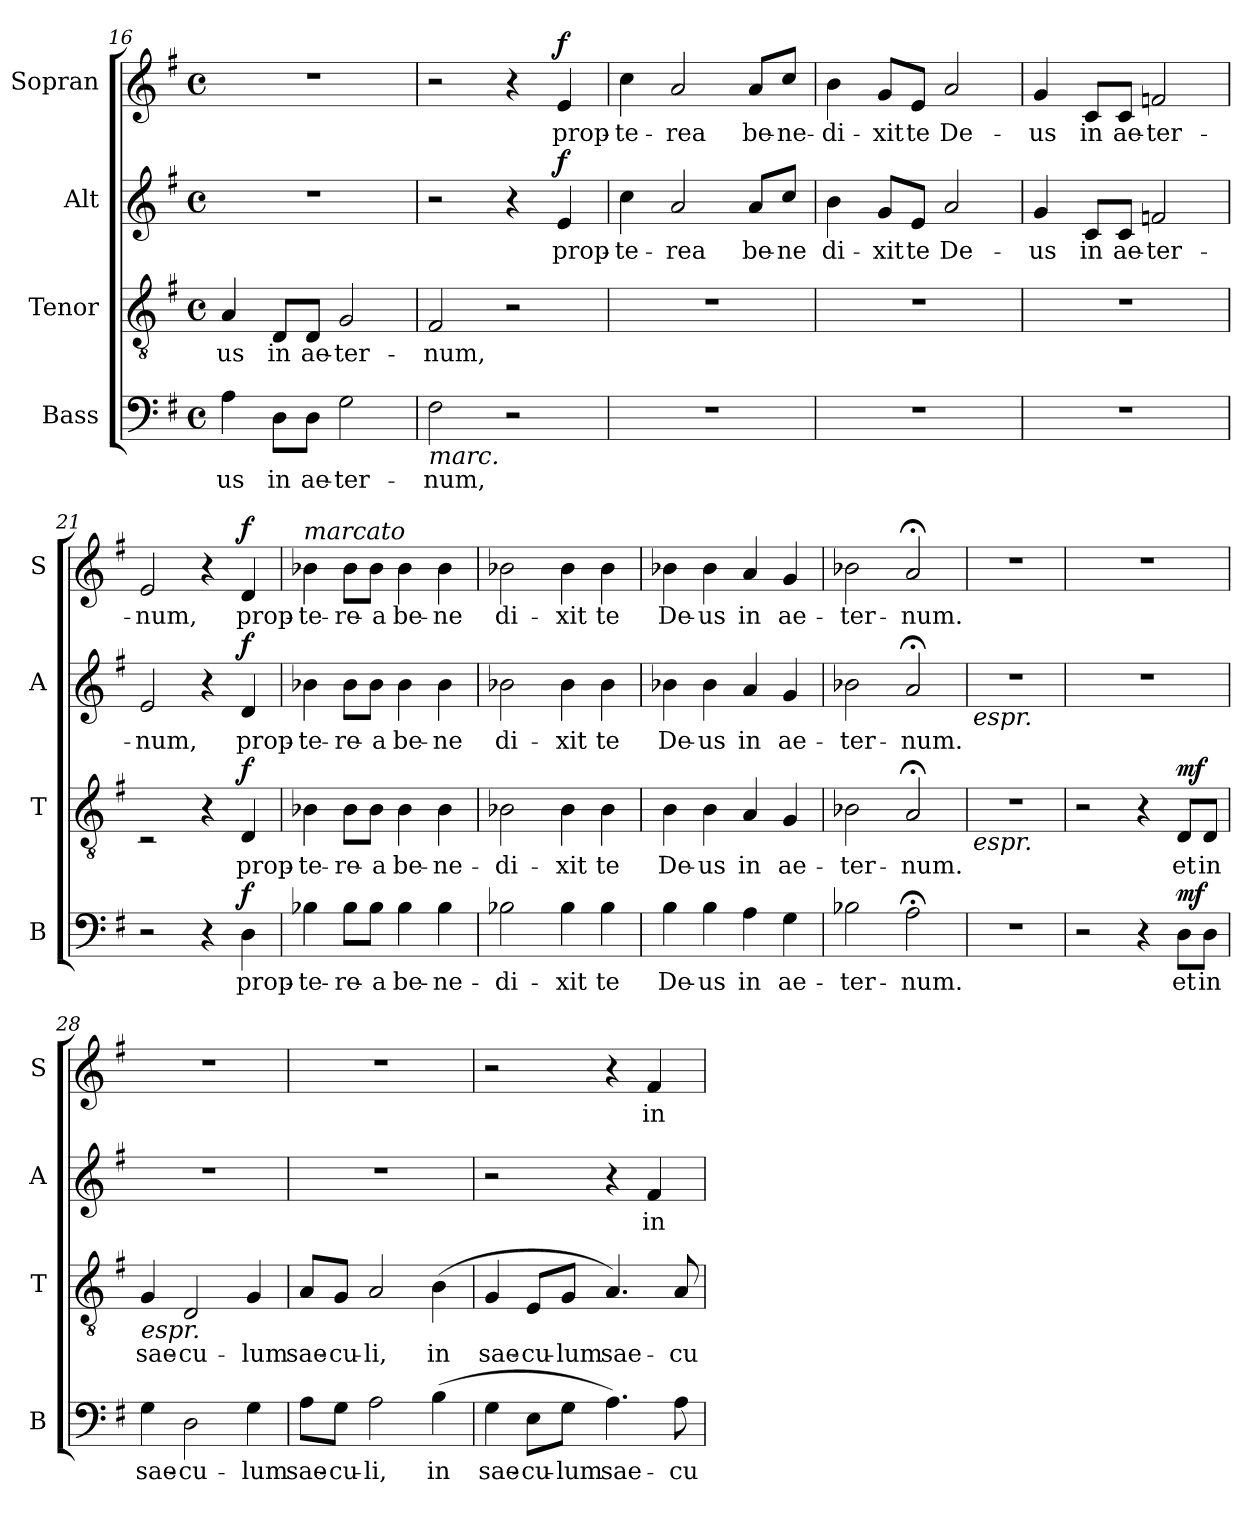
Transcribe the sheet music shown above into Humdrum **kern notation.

**kern	**text	**dynam	**kern	**text	**dynam	**kern	**text	**dynam	**kern	**text	**dynam
*part4	*part4	*part4	*part3	*part3	*part3	*part2	*part2	*part2	*part1	*part1	*part1
*staff4	*staff4	*staff4	*staff3	*staff3	*staff3	*staff2	*staff2	*staff2	*staff1	*staff1	*staff1
*I"Bass	*	*	*I"Tenor	*	*	*I"Alt	*	*	*I"Sopran	*	*
*I'B	*	*	*I'T	*	*	*I'A	*	*	*I'S	*	*
*clefF4	*	*	*clefGv2	*	*	*clefG2	*	*	*clefG2	*	*
*k[f#]	*	*	*k[f#]	*	*	*k[f#]	*	*	*k[f#]	*	*
*G:	*	*	*G:	*	*	*G:	*	*	*G:	*	*
*M4/4	*	*	*M4/4	*	*	*M4/4	*	*	*M4/4	*	*
*met(c)	*	*	*met(c)	*	*	*met(c)	*	*	*met(c)	*	*
=16	=16	=16	=16	=16	=16	=16	=16	=16	=16	=16	=16
!	!LO:LY:b	!	!	!LO:LY:b	!	!	!	!	!	!	!
4A\	-us	.	4A/	-us	.	1r	.	.	1r	.	.
!	!LO:LY:b	!	!	!LO:LY:b	!	!	!	!	!	!	!
8D\L	in	.	8D/L	in	.	.	.	.	.	.	.
!	!LO:LY:b	!	!	!LO:LY:b	!	!	!	!	!	!	!
8D\J	ae-	.	8D/J	ae-	.	.	.	.	.	.	.
!	!LO:LY:b	!	!	!LO:LY:b	!	!	!	!	!	!	!
2G\	-ter-	.	2G/	-ter-	.	.	.	.	.	.	.
=17	=17	=17	=17	=17	=17	=17	=17	=17	=17	=17	=17
!LO:TX:b:i:t=marc.	!	!	!	!	!	!	!	!	!	!	!
!	!LO:LY:b	!	!	!LO:LY:b	!	!	!	!	!	!	!
2F#\	-num,	.	2F#/	-num,	.	2r	.	.	2r	.	.
2r	.	.	2r	.	.	4r	.	.	4r	.	.
!	!	!	!	!	!	!	!LO:LY:b	!LO:DY:a	!	!LO:LY:b	!LO:DY:a
.	.	.	.	.	.	4e/	prop-	f	4e/	prop-	f
!!LO:LB:g=z
=18	=18	=18	=18	=18	=18	=18	=18	=18	=18	=18	=18
!	!	!	!	!	!	!	!LO:LY:b	!	!	!LO:LY:b	!
1r	.	.	1r	.	.	4cc\	-te-	.	4cc\	-te-	.
!	!	!	!	!	!	!	!LO:LY:b	!	!	!LO:LY:b	!
.	.	.	.	.	.	2a/	-rea	.	2a/	-rea	.
!	!	!	!	!	!	!	!LO:LY:b	!	!	!LO:LY:b	!
.	.	.	.	.	.	8a/L	be-	.	8a/L	be-	.
!	!	!	!	!	!	!	!LO:LY:b	!	!	!LO:LY:b	!
.	.	.	.	.	.	8cc/J	-ne	.	8cc/J	-ne-	.
=19	=19	=19	=19	=19	=19	=19	=19	=19	=19	=19	=19
!	!	!	!	!	!	!	!LO:LY:b	!	!	!LO:LY:b	!
1r	.	.	1r	.	.	4b\	di-	.	4b\	-di-	.
!	!	!	!	!	!	!	!LO:LY:b	!	!	!LO:LY:b	!
.	.	.	.	.	.	8g/L	-xit	.	8g/L	-xit	.
!	!	!	!	!	!	!	!LO:LY:b	!	!	!LO:LY:b	!
.	.	.	.	.	.	8e/J	te	.	8e/J	te	.
!	!	!	!	!	!	!	!LO:LY:b	!	!	!LO:LY:b	!
.	.	.	.	.	.	2a/	De-	.	2a/	De-	.
=20	=20	=20	=20	=20	=20	=20	=20	=20	=20	=20	=20
!	!	!	!	!	!	!	!LO:LY:b	!	!	!LO:LY:b	!
1r	.	.	1r	.	.	4g/	-us	.	4g/	-us	.
!	!	!	!	!	!	!	!LO:LY:b	!	!	!LO:LY:b	!
.	.	.	.	.	.	8c/L	in	.	8c/L	in	.
!	!	!	!	!	!	!	!LO:LY:b	!	!	!LO:LY:b	!
.	.	.	.	.	.	8c/J	ae-	.	8c/J	ae-	.
!	!	!	!	!	!	!	!LO:LY:b	!	!	!LO:LY:b	!
.	.	.	.	.	.	2fn/	-ter-	.	2fn/	-ter-	.
=21	=21	=21	=21	=21	=21	=21	=21	=21	=21	=21	=21
!	!	!	!	!	!	!	!LO:LY:b	!	!	!LO:LY:b	!
2r	.	.	2rC	.	.	2e/	-num,	.	2e/	-num,	.
4r	.	.	4r	.	.	4r	.	.	4r	.	.
!	!LO:LY:b	!LO:DY:a	!	!LO:LY:b	!LO:DY:a	!	!LO:LY:b	!LO:DY:a	!	!LO:LY:b	!LO:DY:a
4D\	prop-	f	4D/	prop-	f	4d/	prop-	f	4d/	prop-	f
=22	=22	=22	=22	=22	=22	=22	=22	=22	=22	=22	=22
!	!	!	!	!	!	!	!	!	!LO:TX:a:i:t=marcato	!	!
!	!LO:LY:b	!	!	!LO:LY:b	!	!	!LO:LY:b	!	!	!LO:LY:b	!
4B-X\	-te-	.	4B-X\	-te-	.	4b-X\	-te-	.	4b-X\	-te-	.
!	!LO:LY:b	!	!	!LO:LY:b	!	!	!LO:LY:b	!	!	!LO:LY:b	!
8B-\L	-re-	.	8B-\L	-re-	.	8b-\L	-re-	.	8b-\L	-re-	.
!	!LO:LY:b	!	!	!LO:LY:b	!	!	!LO:LY:b	!	!	!LO:LY:b	!
8B-\J	-a	.	8B-\J	-a	.	8b-\J	-a	.	8b-\J	-a	.
!	!LO:LY:b	!	!	!LO:LY:b	!	!	!LO:LY:b	!	!	!LO:LY:b	!
4B-\	be-	.	4B-\	be-	.	4b-\	be-	.	4b-\	be-	.
!	!LO:LY:b	!	!	!LO:LY:b	!	!	!LO:LY:b	!	!	!LO:LY:b	!
4B-\	-ne-	.	4B-\	-ne-	.	4b-\	-ne	.	4b-\	-ne	.
!!LO:PB:g=z
=23	=23	=23	=23	=23	=23	=23	=23	=23	=23	=23	=23
!	!LO:LY:b	!	!	!LO:LY:b	!	!	!LO:LY:b	!	!	!LO:LY:b	!
2B-X\	-di-	.	2B-X\	-di-	.	2b-X\	di-	.	2b-X\	di-	.
!	!LO:LY:b	!	!	!LO:LY:b	!	!	!LO:LY:b	!	!	!LO:LY:b	!
4B-\	-xit	.	4B-\	-xit	.	4b-\	-xit	.	4b-\	-xit	.
!	!LO:LY:b	!	!	!LO:LY:b	!	!	!LO:LY:b	!	!	!LO:LY:b	!
4B-\	te	.	4B-\	te	.	4b-\	te	.	4b-\	te	.
=24	=24	=24	=24	=24	=24	=24	=24	=24	=24	=24	=24
!	!LO:LY:b	!	!	!LO:LY:b	!	!	!LO:LY:b	!	!	!LO:LY:b	!
4B\	De-	.	4B\	De-	.	4b-X\	De-	.	4b-X\	De-	.
!	!LO:LY:b	!	!	!LO:LY:b	!	!	!LO:LY:b	!	!	!LO:LY:b	!
4B\	-us	.	4B\	-us	.	4b-\	-us	.	4b-\	-us	.
!	!LO:LY:b	!	!	!LO:LY:b	!	!	!LO:LY:b	!	!	!LO:LY:b	!
4A\	in	.	4A/	in	.	4a/	in	.	4a/	in	.
!	!LO:LY:b	!	!	!LO:LY:b	!	!	!LO:LY:b	!	!	!LO:LY:b	!
4G\	ae-	.	4G/	ae-	.	4g/	ae-	.	4g/	ae-	.
=25	=25	=25	=25	=25	=25	=25	=25	=25	=25	=25	=25
!	!LO:LY:b	!	!	!LO:LY:b	!	!	!LO:LY:b	!	!	!LO:LY:b	!
2B-X\	-ter-	.	2B-X\	-ter-	.	2b-X\	-ter-	.	2b-X\	-ter-	.
!	!LO:LY:b	!	!	!LO:LY:b	!	!	!LO:LY:b	!	!	!LO:LY:b	!
2A;<\	-num.	.	2A;</	-num.	.	2a;</	-num.	.	2a;</	-num.	.
=26	=26	=26	=26	=26	=26	=26	=26	=26	=26	=26	=26
!	!	!	!	!	!	!LO:TX:b:i:t=espr.	!	!	!	!	!
!	!	!	!LO:TX:b:i:t=espr.	!	!	!	!	!	!	!	!
1r	.	.	1r	.	.	1r	.	.	1r	.	.
=27	=27	=27	=27	=27	=27	=27	=27	=27	=27	=27	=27
2r	.	.	2r	.	.	1r	.	.	1r	.	.
4r	.	.	4r	.	.	.	.	.	.	.	.
!	!LO:LY:b	!LO:DY:a	!	!LO:LY:b	!LO:DY:a	!	!	!	!	!	!
8D\L	et	mf	8D/L	et	mf	.	.	.	.	.	.
!	!LO:LY:b	!	!	!LO:LY:b	!	!	!	!	!	!	!
8D\J	in	.	8D/J	in	.	.	.	.	.	.	.
=28	=28	=28	=28	=28	=28	=28	=28	=28	=28	=28	=28
!	!	!	!LO:TX:b:i:t=espr.	!	!	!	!	!	!	!	!
!	!LO:LY:b	!	!	!LO:LY:b	!	!	!	!	!	!	!
4G\	sae-	.	4G/	sae-	.	1r	.	.	1r	.	.
!	!LO:LY:b	!	!	!LO:LY:b	!	!	!	!	!	!	!
2D\	-cu-	.	2D/	-cu-	.	.	.	.	.	.	.
!	!LO:LY:b	!	!	!LO:LY:b	!	!	!	!	!	!	!
4G\	-lum	.	4G/	-lum	.	.	.	.	.	.	.
!!LO:LB:g=z
=29	=29	=29	=29	=29	=29	=29	=29	=29	=29	=29	=29
!	!LO:LY:b	!	!	!LO:LY:b	!	!	!	!	!	!	!
8A\L	sae-	.	8A/L	sae-	.	1r	.	.	1r	.	.
!	!LO:LY:b	!	!	!LO:LY:b	!	!	!	!	!	!	!
8G\J	-cu-	.	8G/J	-cu-	.	.	.	.	.	.	.
!	!LO:LY:b	!	!	!LO:LY:b	!	!	!	!	!	!	!
2A\	-li,	.	2A/	-li,	.	.	.	.	.	.	.
!	!LO:LY:b	!	!	!LO:LY:b	!	!	!	!	!	!	!
(>4B\	in	.	(>4B\	in	.	.	.	.	.	.	.
=30	=30	=30	=30	=30	=30	=30	=30	=30	=30	=30	=30
!	!LO:LY:b	!	!	!LO:LY:b	!	!	!	!	!	!	!
4G\	sae-	.	4G/	sae-	.	2r	.	.	2r	.	.
!	!LO:LY:b	!	!	!LO:LY:b	!	!	!	!	!	!	!
8E\L	-cu-	.	8E/L	-cu-	.	.	.	.	.	.	.
!	!LO:LY:b	!	!	!LO:LY:b	!	!	!	!	!	!	!
8G\J	-lum	.	8G/J	-lum	.	.	.	.	.	.	.
!	!LO:LY:b	!	!	!LO:LY:b	!	!	!	!	!	!	!
4.A\)	sae-	.	4.A/)	sae-	.	4r	.	.	4r	.	.
!	!	!	!	!	!	!	!LO:LY:b	!	!	!LO:LY:b	!
.	.	.	.	.	.	4f#/	in	.	4f#/	in	.
!	!LO:LY:b	!	!	!LO:LY:b	!	!	!	!	!	!	!
8A\	-cu-	.	8A/	-cu-	.	.	.	.	.	.	.
=	=	=	=	=	=	=	=	=	=	=	=
*-	*-	*-	*-	*-	*-	*-	*-	*-	*-	*-	*-
